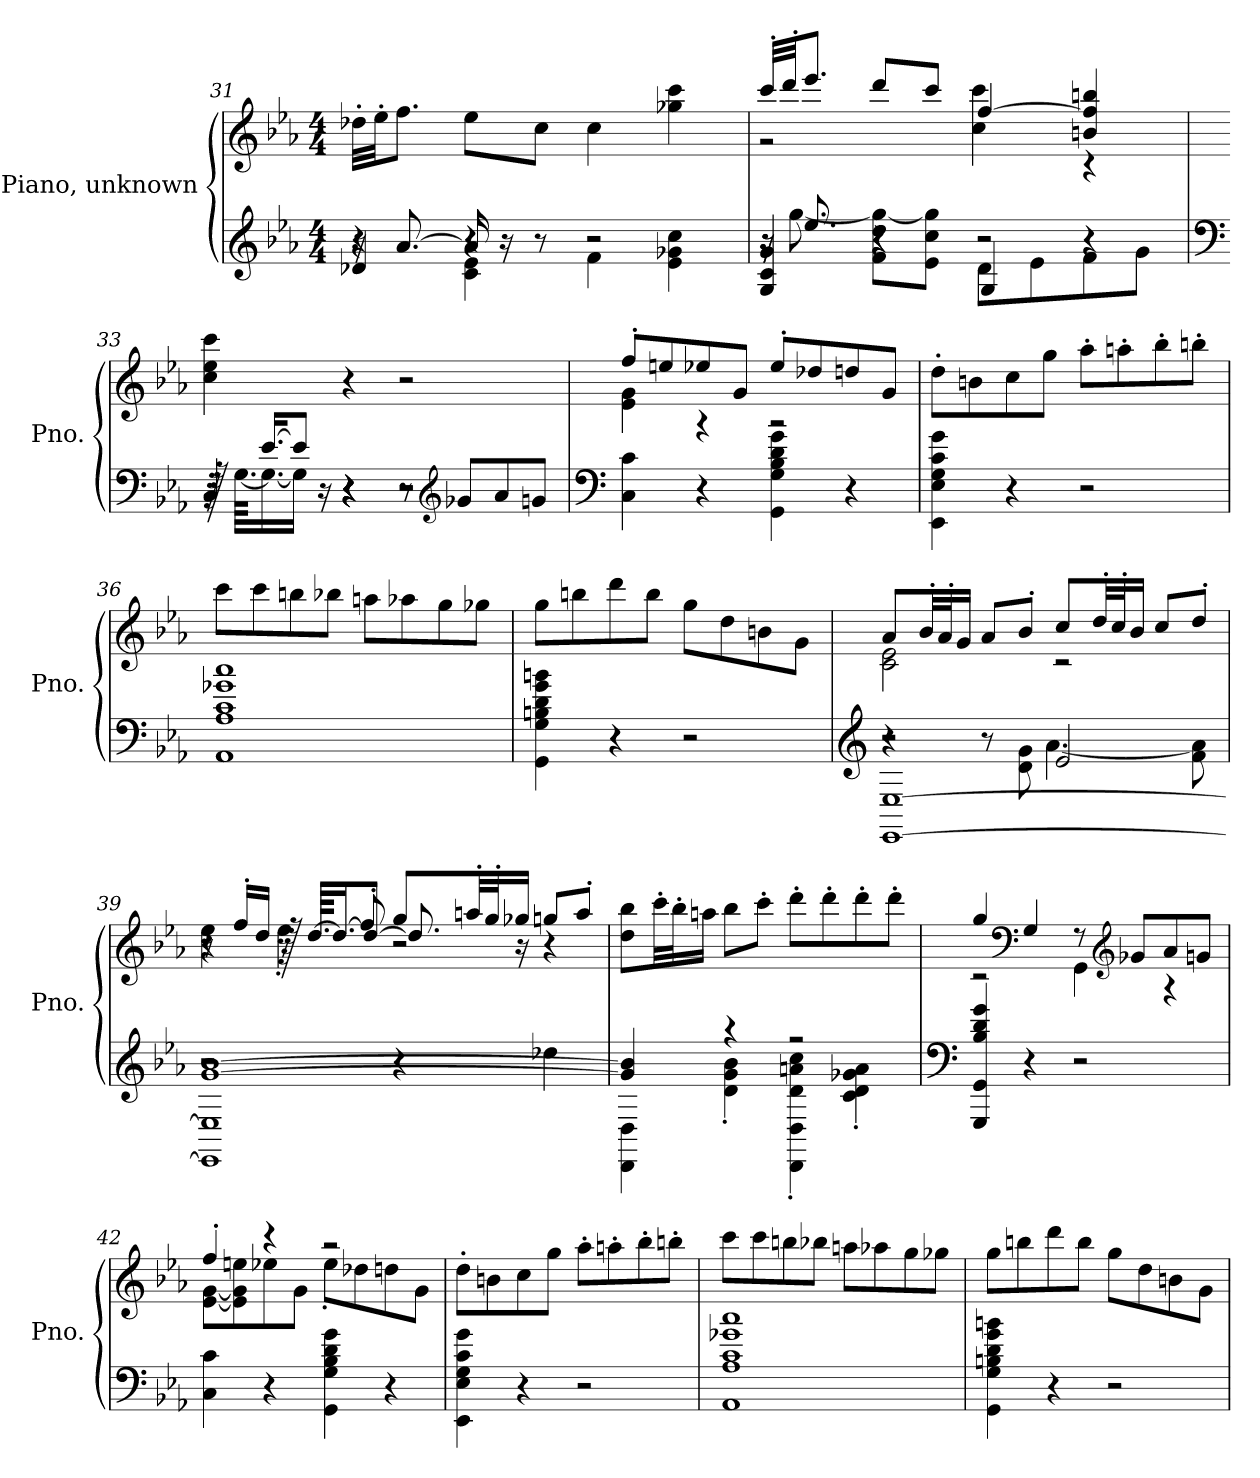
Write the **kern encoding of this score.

**kern	**kern
*part1	*part1
*staff2	*staff1
*I"Piano, unknown	*
*I'Pno.	*
*clefG2	*clefG2
*k[b-e-a-]	*k[b-e-a-]
*M4/4	*M4/4
=31	=31
*^	*
*	*^	*
16r	4r	4d-X/	32dd-X'\LLL
.	.	.	32ee-'\JJ
[8.a-/	.	.	8.ff\J
16a-/]	4c\ 4e-\	4r	8ee-\L
16r	.	.	.
8r	.	.	8cc\J
2r	4f\	2r	4cc\
.	4e-\ 4g-X\ 4cc\	.	4gg-X\ 4ccc\
=32	=32	=32	=32
*	*	*	*^
16r	16r	4G/ 4c/ 4g/	32ccc'/LLL	2r
.	.	.	32ddd'/JJ	.
8.ee-/	[8.gg\	.	8.eee-/J	.
4r	8f\ 8dd\ 8gg\_L	4r	8ddd/L	.
.	8e-\ 8cc\ 8gg\]J	.	8ccc/J	.
2r	8d\L	4G/	[4ff/	4cc\ 4ccc\
.	8e-\	.	.	.
.	8f\	4r	4bn/ 4ff/] 4bbn/	4r
.	8g\J	.	.	.
*	*	*	*v	*v
!!LO:LB:g=z
=33	=33	=33	=33
*clefF4	*	*	*
32r	128r	4C/	4cc\ 4ee-\ 4ccc\
.	[64.G\KKLL	.	.
[16.e-/KL	16.G\_	.	.
8e-/J]	16G\JJ]	.	.
.	16r	.	.
4r	4r	4r	4r
8r	2r	2r	2r
*clefG2	*	*	*
8g-X/L	.	.	.
8a-/	.	.	.
8gn/J	.	.	.
*v	*v	*v	*
=34	=34
*clefF4	*
*	*^
4C\ 4c\	8ff'/L	4e-\ 4g\
.	8een/	.
4r	8ee-X/	4r
.	8g/J	.
4GG\ 4G\ 4B-\ 4d\ 4g\	8ee-'/L	2r
.	8dd-X/	.
4r	8ddn/	.
.	8g/J	.
*	*v	*v
=35	=35
4EE-\ 4E-\ 4G\ 4c\ 4g\	8dd'\L
.	8bn\
4r	8cc\
.	8gg\J
2r	8aa-'\L
.	8aan'\
.	8bb-'\
.	8bbn'\J
!!LO:LB:g=z
=36	=36
1AA- 1A- 1c 1g-X 1cc	8ccc\L
.	8ccc\
.	8bbn\
.	8bb-X\J
.	8aan\L
.	8aa-X\
.	8gg\
.	8gg-X\J
=37	=37
4GG\ 4G\ 4Bn\ 4d\ 4g\ 4bn\	8gg\L
.	8bbn\
4r	8ddd\
.	8bb\J
2r	8gg\L
.	8dd\
.	8bn\
.	8g\J
=38	=38
*clefG2	*
*^	*^
*	*^	*	*
2r	4r	[1EE- [1E-	8a-/L	2c\ 2e-\
.	.	.	32b-'/LL	.
.	.	.	32a-'/J	.
.	.	.	16g/JJ	.
.	8r	.	8a-/L	.
.	8d\ 8g\	.	8b-'/J	.
2e-/	[4.a-\	.	8cc/L	2r
.	.	.	32dd'/LL	.
.	.	.	32cc'/J	.
.	.	.	16b-/JJ	.
.	.	.	8cc/L	.
.	8f\ 8a-\]	.	8dd'/J	.
!!LO:LB:g=z
=39	=39	=39	=39	=39
*	*	*	*	*^
[1g [1b-	2r	1EE-] 1E-]	8r	4ee-\	4r
.	.	.	16ff'/LL	.	.
.	.	.	16dd/JJ	.	.
.	.	.	8r	4ee-'\	128r
.	.	.	.	.	[64.dd/KKLL
.	.	.	.	.	16.dd/J_
.	.	.	8ff'/	.	8dd/J_
.	4r	.	8gg/L	2r	8.dd/]
.	.	.	32aan'/LL	.	.
.	.	.	32gg'/J	.	.
.	.	.	16gg-X/JJ	.	16r
.	4dd-X\	.	8ggn/L	.	4r
.	.	.	8aa'/J	.	.
*	*v	*v	*	*	*
*	*	*v	*v	*v
=40	=40	=40
4g/] 4b-/]	4DD\ 4D\	8dd\ 8bb-\L
.	.	32ccc'\LL
.	.	32bb-'\J
.	.	16aan\JJ
4r	4d\' 4g\' 4b-\'	8bb-\L
.	.	8ccc'\J
2r	4DD\' 4D\' 4d\' 4an\' 4cc\'	8ddd'\L
.	.	8ddd'\
.	4c\' 4d\' 4g-X\' 4a\'	8ddd'\
.	.	8ddd'\J
*v	*v	*
!!LO:LB:g=z
=41	=41
*clefF4	*
*	*^
4GGG/ 4GG/ 4B-/ 4d/ 4g/	4gg/	2r
*	*clefF4	*
4r	4G/	.
2r	8r	4GG\
*	*clefG2	*
.	8g-X/L	.
.	8a-/	4r
.	8gn/J	.
=42	=42	=42
4C\ 4c\	4ff'/	[8e-\ [8g\L
.	.	8e-\] 8g\] 8een\
4r	4r	8ee-X\
.	.	8g\J
4GG\ 4G\ 4B-\ 4d\ 4g\	2r	8ee-'\L
.	.	8dd-X\
4r	.	8ddn\
.	.	8g\J
*	*v	*v
=43	=43
4EE-\ 4E-\ 4G\ 4c\ 4g\	8dd'\L
.	8bn\
4r	8cc\
.	8gg\J
2r	8aa-'\L
.	8aan'\
.	8bb-'\
.	8bbn'\J
!!LO:LB:g=z
=44	=44
1AA- 1A- 1c 1g-X 1cc	8ccc\L
.	8ccc\
.	8bbn\
.	8bb-X\J
.	8aan\L
.	8aa-X\
.	8gg\
.	8gg-X\J
=45	=45
4GG\ 4G\ 4Bn\ 4d\ 4g\ 4bn\	8gg\L
.	8bbn\
4r	8ddd\
.	8bb\J
2r	8gg\L
.	8dd\
.	8bn\
.	8g\J
=	=
*-	*-
